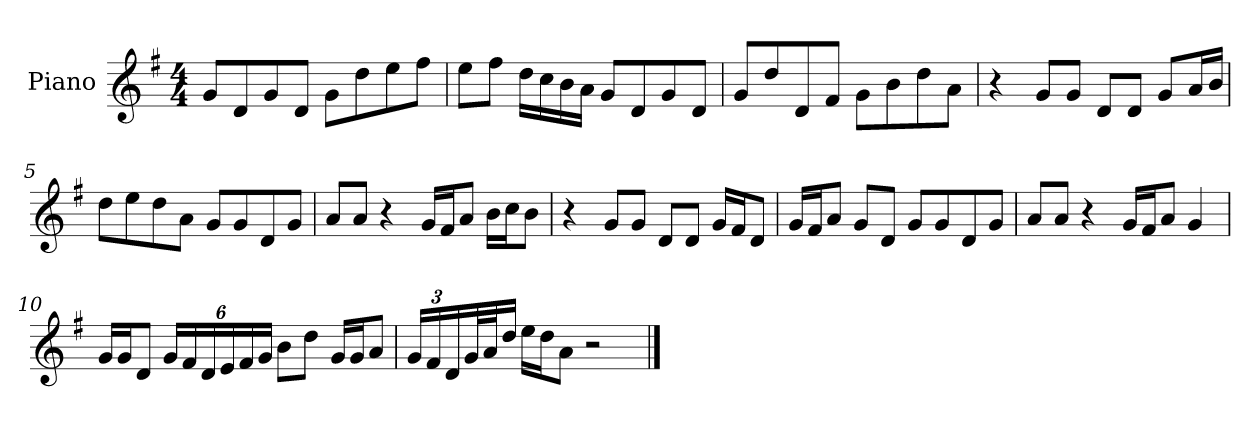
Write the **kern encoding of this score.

**kern
*part1
*staff1
*I"Piano
*I'P-no
*clefG2
*k[f#]
*M4/4
*MM90
=1
8g/L
8d/
8g/
8d/J
8g\L
8dd\
8ee\
8ff#\J
=2
8ee\L
8ff#\J
16dd\LL
16cc\
16b\
16a\JJ
8g/L
8d/
8g/
8d/J
=3
8g/L
8dd/
8d/
8f#/J
8g\L
8b\
8dd\
8a\J
=4
4r
8g/L
8g/J
8d/L
8d/J
8g/L
16a/L
16b/JJ
!!LO:LB:g=z
=5
8dd\L
8ee\
8dd\
8a\J
8g/L
8g/
8d/
8g/J
=6
8a/L
8a/J
4r
16g/LL
16f#/J
8a/J
16b\LL
16cc\J
8b\J
=7
4r
8g/L
8g/J
8d/L
8d/J
16g/LL
16f#/J
8d/J
=8
16g/LL
16f#/J
8a/J
8g/L
8d/J
8g/L
8g/
8d/
8g/J
=9
8a/L
8a/J
4r
16g/LL
16f#/J
8a/J
4g/
!!LO:LB:g=z
=10
16g/LL
16g/J
8d/J
*Xbrackettup
24g/LL
24f#/
24d/
24e/
24f#/
24g/JJ
8b\L
8dd\J
16g/LL
16g/J
8a/J
=11
24g/LL
24f#/
24d/
32g/L
32a/J
16dd/JJ
16ee\LL
16dd\J
8a\J
2r
==
*-
